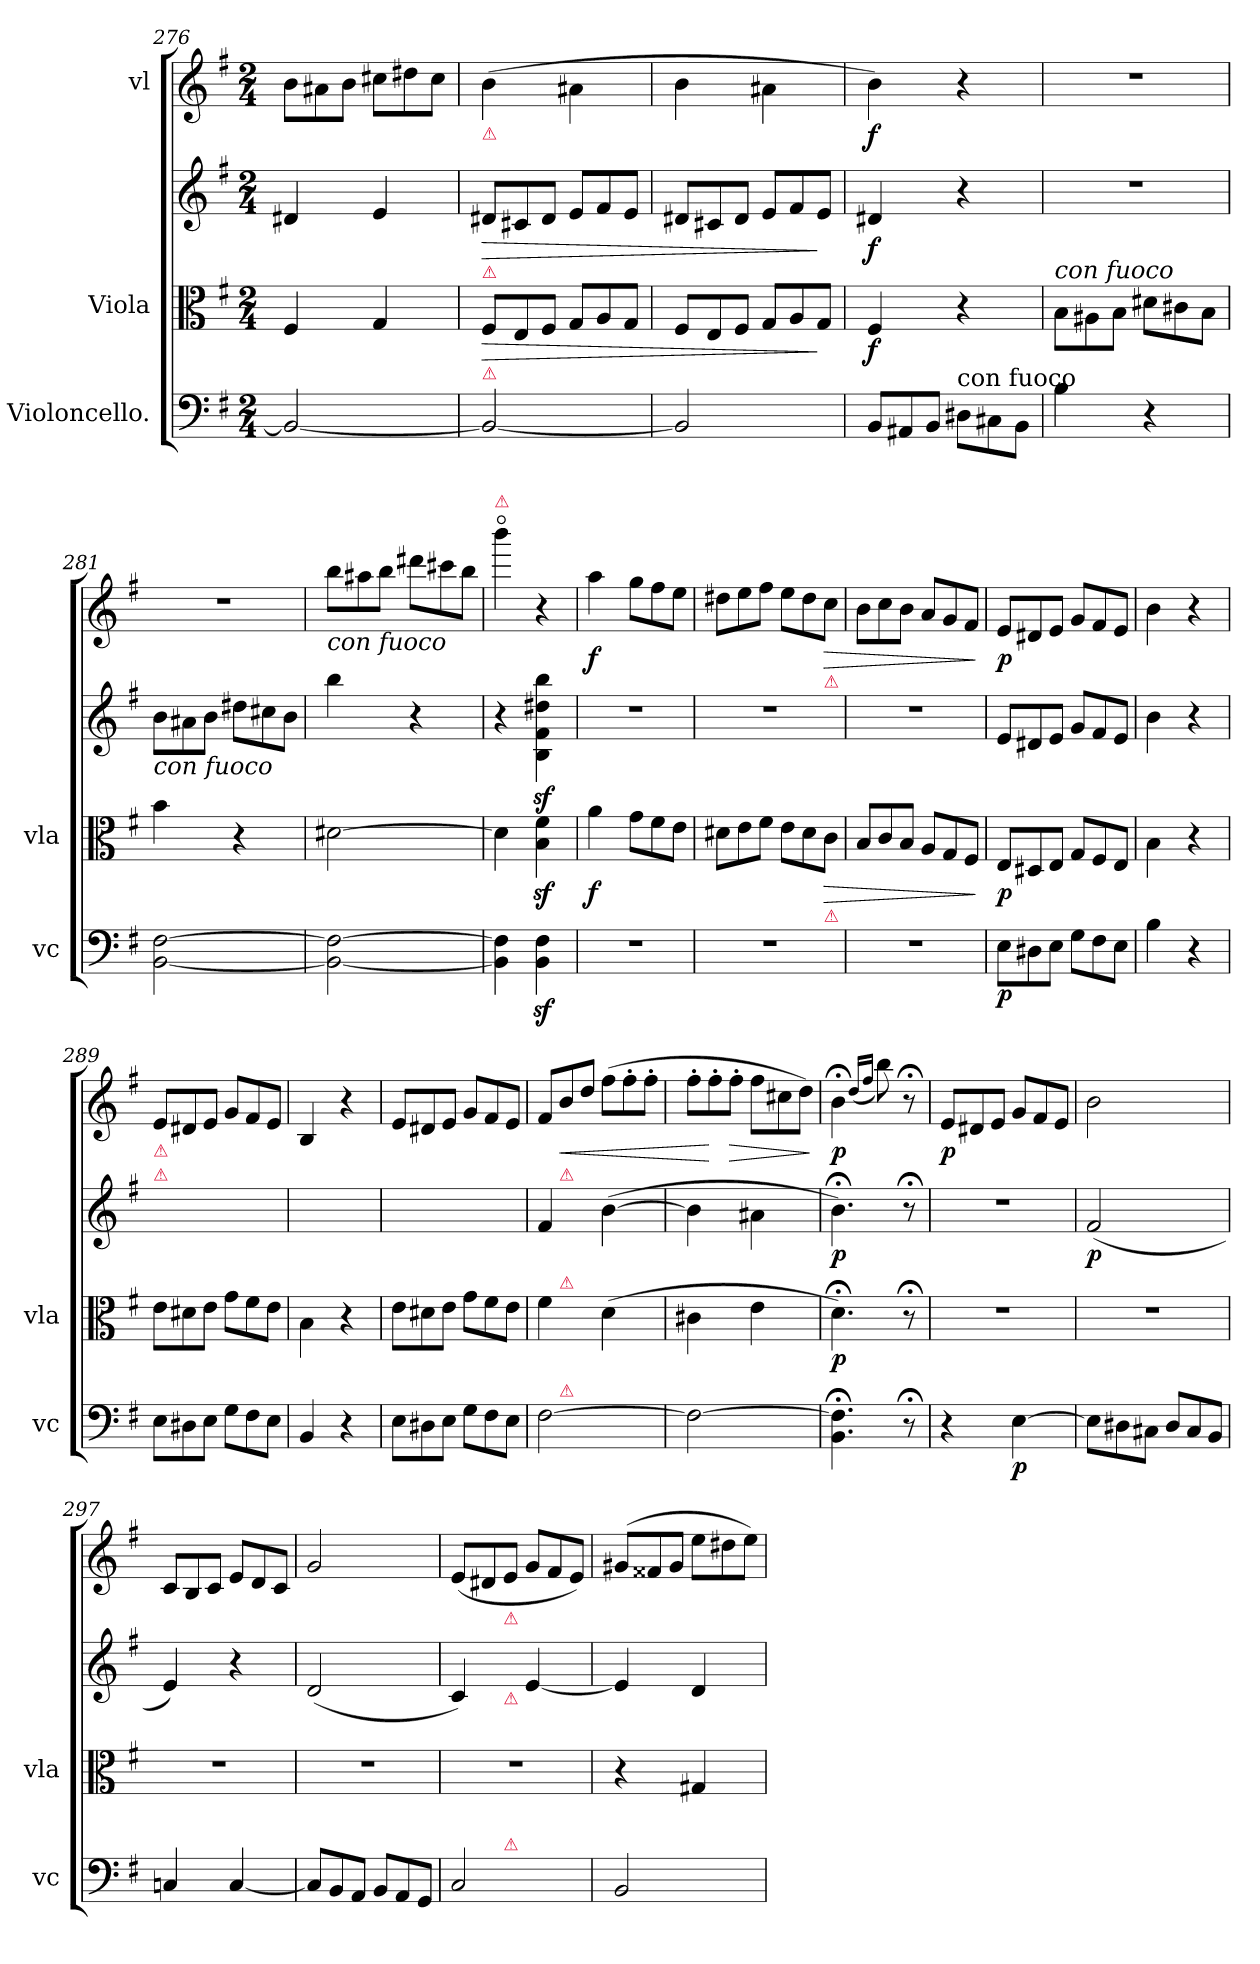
**kern	**dynam	**kern	**dynam	**kern	**dynam	**kern	**dynam
*part4	*part4	*part3	*part3	*part2	*part2	*part1	*part1
*staff4	*staff4	*staff3	*staff3	*staff2	*staff2	*staff1	*staff1
*I"Violoncello.	*	*I"Viola	*	*	*	*I"vl	*
*I'vc	*	*I'vla	*	*	*	*	*
*clefF4	*	*clefC3	*	*clefG2	*	*clefG2	*
*k[f#]	*	*k[f#]	*	*k[f#]	*	*k[f#]	*
*M2/4	*	*M2/4	*	*M2/4	*	*M2/4	*
*	*	*	*	*	*	*Xtuplet	*
=276	=276	=276	=276	=276	=276	=276	=276
2BB/_	.	4F#/	.	4d#X/	.	12b\L	.
.	.	.	.	.	.	12a#X\	.
.	.	.	.	.	.	12b\J	.
.	.	4G/	.	4e/	.	12cc#X\L	.
.	.	.	.	.	.	12dd#X\	.
.	.	.	.	.	.	12cc#\J	.
=277	=277	=277	=277	=277	=277	=277	=277
*	*	*Xtuplet	*	*	*	*	*
!	!	!	!LO:HP:b	!	!	!	!
*	*	*	*	*Xtuplet	*	*	*
!	!	!	!	!	!	!LO:TX:b:color=crimson:t=⚠	!
!	!	!	!	!LO:TX:b:color=crimson:t=⚠	!	!	!
!	!	!LO:TX:b:color=crimson:t=⚠	!	!	!	!	!
!	!	!	!	!	!LO:HP:b	!	!
2BB/_	.	12F#/L	>	12d#X/L	>	(4b\	.
.	.	12E/	.	12c#X/	.	.	.
.	.	12F#/J	.	12d#/J	.	.	.
.	.	12G/L	.	12e/L	.	4a#X\	.
.	.	12A/	.	12f#/	.	.	.
.	.	12G/J	.	12e/J	.	.	.
=278	=278	=278	=278	=278	=278	=278	=278
2BB/]	.	12F#/L	.	12d#X/L	.	4b\	.
.	.	12E/	.	12c#X/	.	.	.
.	.	12F#/J	.	12d#/J	.	.	.
.	.	12G/L	.	12e/L	.	4a#X\	.
.	.	12A/	.	12f#/	.	.	.
.	.	12G/J	]	12e/J	]	.	.
=279	=279	=279	=279	=279	=279	=279	=279
*Xtuplet	*	*	*	*	*	*	*
12BB/L	.	4F#/	f	4d#X/	f	4b\)	f
12AA#X/	.	.	.	.	.	.	.
12BB/J	.	.	.	.	.	.	.
!LO:TX:a:t=con fuoco	!	!	!	!	!	!	!
12D#X\L	.	4r	.	4r	.	4r	.
12C#X\	.	.	.	.	.	.	.
12BB\J	.	.	.	.	.	.	.
=280	=280	=280	=280	=280	=280	=280	=280
!	!	!LO:TX:a:i:t=con fuoco	!	!	!	!	!
4B\	.	12B\L	.	2r	.	2r	.
.	.	12A#X\	.	.	.	.	.
.	.	12B\J	.	.	.	.	.
4r	.	12d#X\L	.	.	.	.	.
.	.	12c#X\	.	.	.	.	.
.	.	12B\J	.	.	.	.	.
=281	=281	=281	=281	=281	=281	=281	=281
!	!	!	!	!LO:TX:b:i:t=con fuoco	!	!	!
[2BB\ [2F#\	.	4b\	.	12b\L	.	2r	.
.	.	.	.	12a#X\	.	.	.
.	.	.	.	12b\J	.	.	.
.	.	4r	.	12dd#X\L	.	.	.
.	.	.	.	12cc#X\	.	.	.
.	.	.	.	12b\J	.	.	.
=282	=282	=282	=282	=282	=282	=282	=282
!	!	!	!	!	!	!LO:TX:b:i:t=con fuoco	!
2BB_\ 2F#_\	.	[2d#X\	.	4bb\	.	12bb\L	.
.	.	.	.	.	.	12aa#X\	.
.	.	.	.	.	.	12bb\J	.
.	.	.	.	4r	.	12ddd#X\L	.
.	.	.	.	.	.	12ccc#X\	.
.	.	.	.	.	.	12bb\J	.
=283	=283	=283	=283	=283	=283	=283	=283
!	!	!	!	!	!	!LO:TX:a:color=crimson:t=⚠	!
4BB]\ 4F#]\	.	4d#\]	.	4r	.	4bbbo\	.
4BBz\ 4F#z\	.	4Bz\ 4f#z\	.	4Bz\ 4f#z\ 4dd#Xz\ 4bbz\	.	4r	.
=284	=284	=284	=284	=284	=284	=284	=284
2r	.	4a\	f	2r	.	4aa\	f
.	.	12g\L	.	.	.	12gg\L	.
.	.	12f#\	.	.	.	12ff#\	.
.	.	12e\J	.	.	.	12ee\J	.
=285	=285	=285	=285	=285	=285	=285	=285
2r	.	12d#X\L	.	2r	.	12dd#X\L	.
.	.	12e\	.	.	.	12ee\	.
.	.	12f#\J	.	.	.	12ff#\J	.
.	.	12e\L	.	.	.	12ee\L	.
.	.	12d#\	.	.	.	12dd#\	.
!	!	!	!	!	!	!LO:TX:b:color=crimson:t=⚠	!
!	!	!LO:TX:b:color=crimson:t=⚠	!	!	!	!	!
!	!	!	!LO:HP:b	!	!	!	!LO:HP:b
.	.	12c\J	>	.	.	12cc\J	>
=286	=286	=286	=286	=286	=286	=286	=286
2r	.	12B/L	.	2r	.	12b\L	.
.	.	12c/	.	.	.	12cc\	.
.	.	12B/J	.	.	.	12b\J	.
.	.	12A/L	.	.	.	12a/L	.
.	.	12G/	.	.	.	12g/	.
.	.	12F#/J	.	.	.	12f#/J	.
.	.	.	]	.	.	.	]
=287	=287	=287	=287	=287	=287	=287	=287
12E\L	p	12E/L	p	12e/L	.	12e/L	p
12D#X\	.	12D#X/	.	12d#X/	.	12d#X/	.
12E\J	.	12E/J	.	12e/J	.	12e/J	.
12G\L	.	12G/L	.	12g/L	.	12g/L	.
12F#\	.	12F#/	.	12f#/	.	12f#/	.
12E\J	.	12E/J	.	12e/J	.	12e/J	.
=288	=288	=288	=288	=288	=288	=288	=288
4B\	.	4B\	.	4b\	.	4b\	.
4r	.	4r	.	4r	.	4r	.
=289	=289	=289	=289	=289	=289	=289	=289
!	!	!	!	!LO:TX:a:color=crimson:t=⚠	!	!	!
!	!	!	!	!LO:TX:a:color=crimson:t=⚠	!	!	!
12E\L	.	12e\L	.	12e/Lyy	.	12e/L	.
12D#X\	.	12d#X\	.	12d#X/yy	.	12d#X/	.
12E\J	.	12e\J	.	12e/Jyy	.	12e/J	.
12G\L	.	12g\L	.	12g/Lyy	.	12g/L	.
12F#\	.	12f#\	.	12f#/yy	.	12f#/	.
12E\J	.	12e\J	.	12e/Jyy	.	12e/J	.
=290	=290	=290	=290	=290	=290	=290	=290
4BB/	.	4B\	.	4B/yy	.	4B/	.
4r	.	4r	.	4ryy	.	4r	.
=291	=291	=291	=291	=291	=291	=291	=291
12E\L	.	12e\L	.	12e/Lyy	.	12e/L	.
12D#X\	.	12d#X\	.	12d#X/yy	.	12d#X/	.
12E\J	.	12e\J	.	12e/Jyy	.	12e/J	.
12G\L	.	12g\L	.	12g/Lyy	.	12g/L	.
12F#\	.	12f#\	.	12f#/yy	.	12f#/	.
12E\J	.	12e\J	.	12e/Jyy	.	12e/J	.
=292	=292	=292	=292	=292	=292	=292	=292
*^	*	*^	*	*^	*	*	*
[2F#\	12ryy	.	4f#\	12ryy	.	4f#/	12ryy	.	12f#/L	.
!	!	!	!	!	!	!	!LO:TX:a:color=crimson:t=⚠	!	!	!
!	!	!	!	!LO:TX:a:color=crimson:t=⚠	!	!	!	!	!	!
!	!LO:TX:a:color=crimson:t=⚠	!	!	!	!	!	!	!	!	!
!	!	!	!	!	!	!	!	!	!	!LO:HP:b
.	3ryy	.	.	3ryy	.	.	3ryy	.	12b/	<
.	.	.	.	.	.	.	.	.	12dd/J	.
.	.	.	(4d\	.	.	([4b\	.	.	(12ff#\L	.
.	.	.	.	.	.	.	.	.	12ff#'\	.
.	12ryy	.	.	12ryy	.	.	12ryy	.	12ff#'\J	.
*v	*v	*	*	*	*	*v	*v	*	*	*
*	*	*v	*v	*	*	*	*	*
=293	=293	=293	=293	=293	=293	=293	=293
2F#\_	.	4c#X\	.	4b\]	.	12ff#'\L	.
.	.	.	.	.	.	12ff#'\	[
!	!	!	!	!	!	!	!LO:HP:b
.	.	.	.	.	.	12ff#'\J	>
.	.	4e\	.	4a#X\	.	12ff#\L	.
.	.	.	.	.	.	12cc#X\	.
.	.	.	.	.	.	12dd\J)	.
.	.	.	.	.	.	.	]
=294	=294	=294	=294	=294	=294	=294	=294
4.BB;<\ 4.F#];<\	.	4.d;<\)	p	4.b;<\)	p	4b;<\	p
.	.	.	.	.	.	(>16qqdd/LL	.
.	.	.	.	.	.	16qqff#/JJ	.
.	.	.	.	.	.	8bb\)	.
8r;<	.	8r;<	.	8r;<	.	8r;<	.
=295	=295	=295	=295	=295	=295	=295	=295
4r	.	2r	.	2r	.	12e/L	p
.	.	.	.	.	.	12d#X/	.
.	.	.	.	.	.	12e/J	.
[4E\	p	.	.	.	.	12g/L	.
.	.	.	.	.	.	12f#/	.
.	.	.	.	.	.	12e/J	.
=296	=296	=296	=296	=296	=296	=296	=296
12E\L]	.	2r	.	(2f#/	p	2b\	.
12D#X\	.	.	.	.	.	.	.
12C#X\J	.	.	.	.	.	.	.
12D#/L	.	.	.	.	.	.	.
12C#/	.	.	.	.	.	.	.
12BB/J	.	.	.	.	.	.	.
=297	=297	=297	=297	=297	=297	=297	=297
4Cn/	.	2r	.	4e/)	.	12c/L	.
.	.	.	.	.	.	12B/	.
.	.	.	.	.	.	12c/J	.
[4C/	.	.	.	4r	.	12e/L	.
.	.	.	.	.	.	12d/	.
.	.	.	.	.	.	12c/J	.
=298	=298	=298	=298	=298	=298	=298	=298
12C/L]	.	2r	.	(2d/	.	2g/	.
12BB/	.	.	.	.	.	.	.
12AA/J	.	.	.	.	.	.	.
12BB/L	.	.	.	.	.	.	.
12AA/	.	.	.	.	.	.	.
12GG/J	.	.	.	.	.	.	.
=299	=299	=299	=299	=299	=299	=299	=299
*^	*	*	*	*^	*	*	*
2C/	6ryy	.	2r	.	4c/)	6ryy	.	(>12e/L	.
.	.	.	.	.	.	.	.	12d#X/	.
!	!	!	!	!	!	!	!	!LO:TX:b:color=crimson:t=⚠	!
!	!	!	!	!	!	!LO:TX:b:color=crimson:t=⚠	!	!	!
!	!LO:TX:a:color=crimson:t=⚠	!	!	!	!	!	!	!	!
.	3ryy	.	.	.	.	3ryy	.	12e/J	.
.	.	.	.	.	[4e/	.	.	12g/L	.
.	.	.	.	.	.	.	.	12f#/	.
.	.	.	.	.	.	.	.	12e/J)	.
*v	*v	*	*	*	*v	*v	*	*	*
=300	=300	=300	=300	=300	=300	=300	=300
2BB/	.	4r	.	4e/]	.	(12g#X/L	.
.	.	.	.	.	.	12f##X/	.
.	.	.	.	.	.	12g#/J	.
.	.	4G#X/	.	4d/	.	12ee\L	.
.	.	.	.	.	.	12dd#X\	.
.	.	.	.	.	.	12ee\J)	.
=	=	=	=	=	=	=	=
*-	*-	*-	*-	*-	*-	*-	*-
